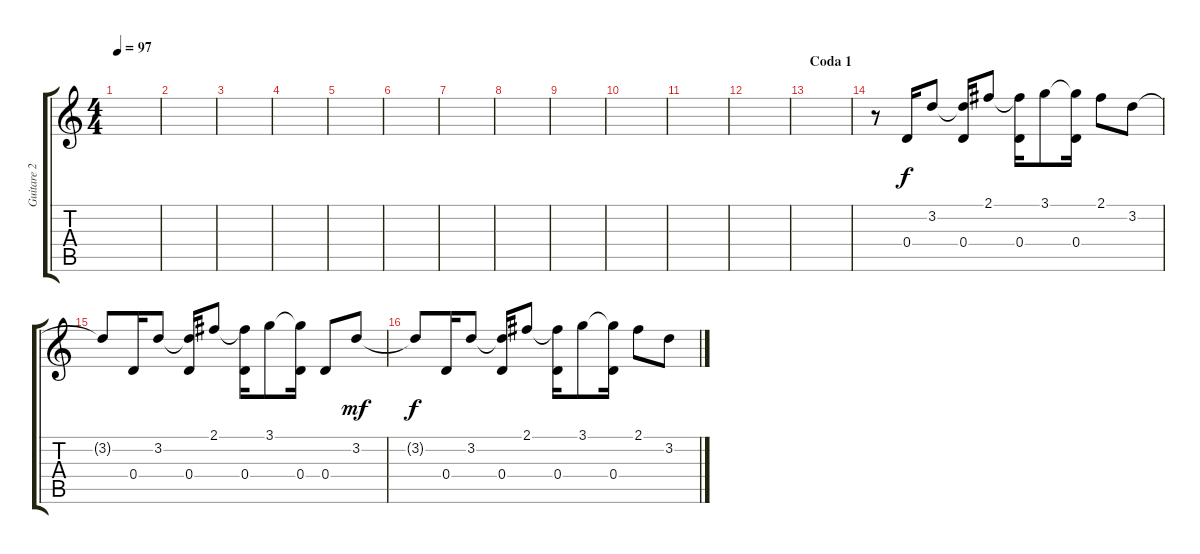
\track ("Guitare 2" "Guitare 2") {instrument acousticguitarnylon}
\staff {score tabs}
\tuning (E4 B3 G3 D3 A2 E2) {hide}
\ts (4 4)
\tempo 97
\clef g2
\ks c
|
|
|
|
|
|
|
|
|
|
|
|
\section ("" "Coda 1")
|
r.8 0.4.16{dy f} 3.2.8 (3.2{t} 0.4).16 2.1.8 (2.1{t} 0.4).16 3.1.8 (3.1{t} 0.4).16 2.1.8 3.2.8 |
3.2{t}.8 0.4.16 3.2.8 (3.2{t} 0.4).16 2.1.8 (2.1{t} 0.4).16 3.1.8 (3.1{t} 0.4).16 0.4.8 3.2.8{dy mf} |
3.2{t}.8{dy f} 0.4.16 3.2.8 (3.2{t} 0.4).16 2.1.8 (2.1{t} 0.4).16 3.1.8 (3.1{t} 0.4).16 2.1.8 3.2.8
